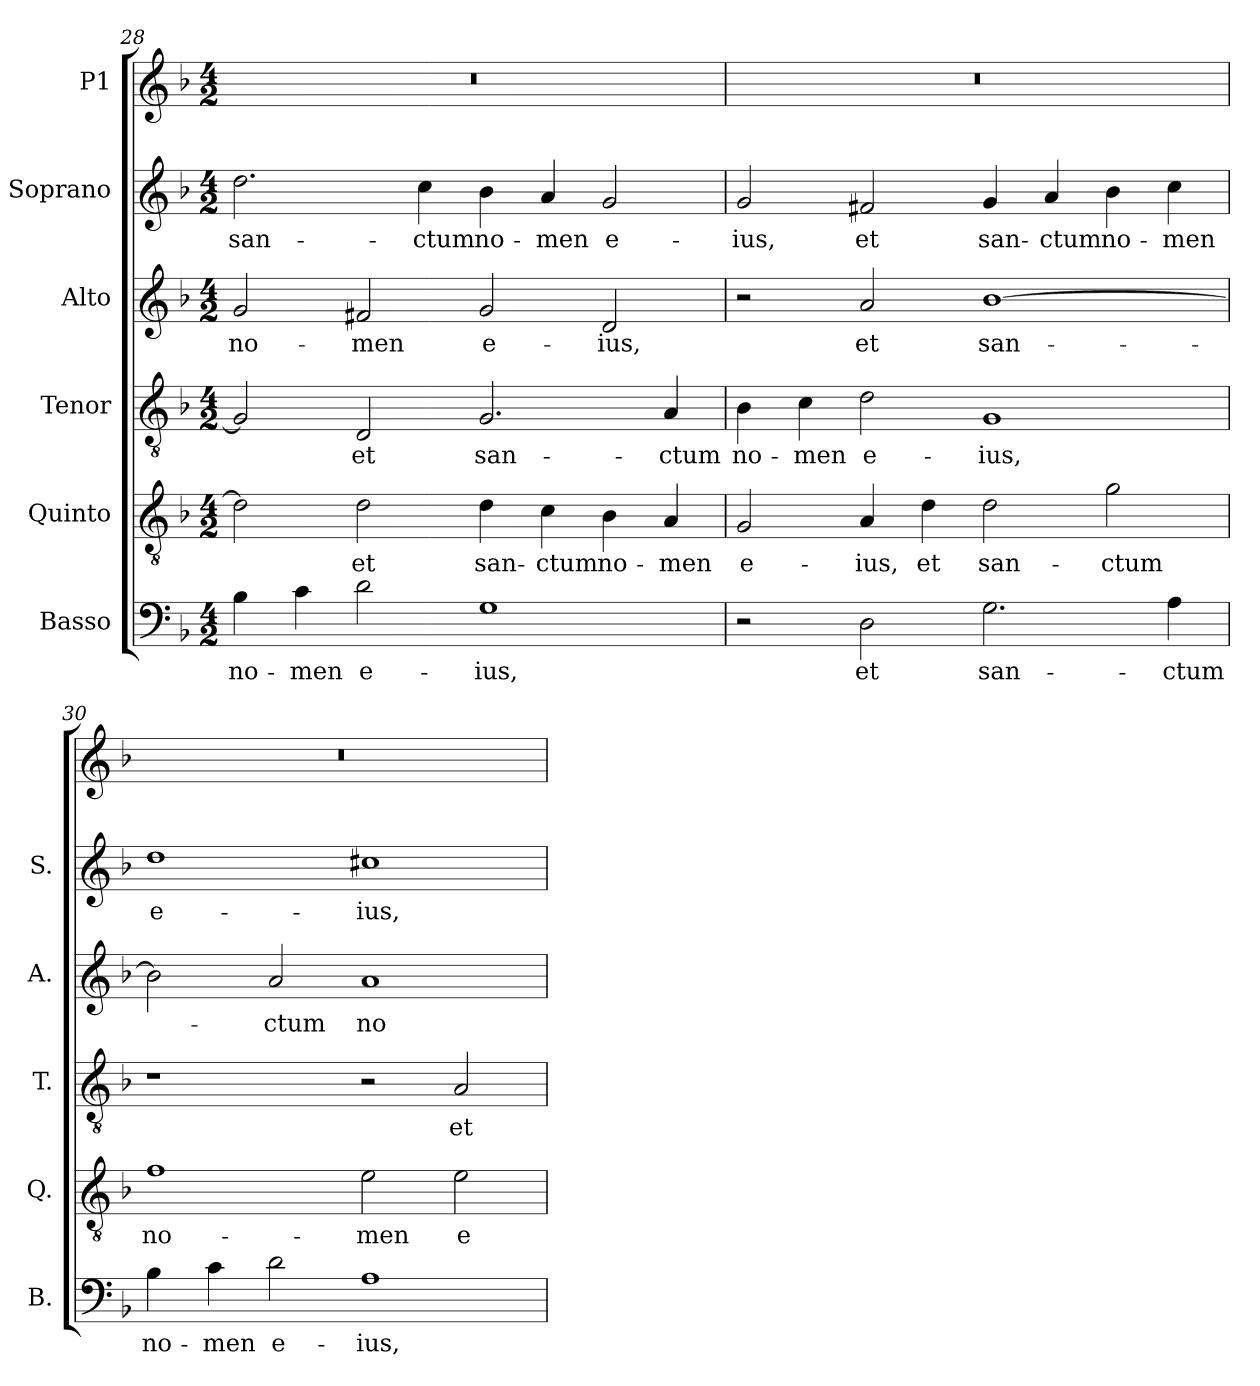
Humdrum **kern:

**kern	**text	**kern	**text	**kern	**text	**kern	**text	**kern	**text	**kern
*part6	*part6	*part5	*part5	*part4	*part4	*part3	*part3	*part2	*part2	*part1
*staff6	*staff6	*staff5	*staff5	*staff4	*staff4	*staff3	*staff3	*staff2	*staff2	*staff1
*I"Basso	*	*I"Quinto	*	*I"Tenor	*	*I"Alto	*	*I"Soprano	*	*I"P1
*I'B.	*	*I'Q.	*	*I'T.	*	*I'A.	*	*I'S.	*	*
!!LO:LB:g=z
*clefF4	*	*clefGv2	*	*clefGv2	*	*clefG2	*	*clefG2	*	*clefG2
*	*	*ITrd7c12	*	*ITrd7c12	*	*	*	*	*	*
*k[b-]	*	*k[b-]	*	*k[b-]	*	*k[b-]	*	*k[b-]	*	*k[b-]
*F:	*	*F:	*	*F:	*	*F:	*	*F:	*	*F:
*M4/2	*	*M4/2	*	*M4/2	*	*M4/2	*	*M4/2	*	*M4/2
=28	=28	=28	=28	=28	=28	=28	=28	=28	=28	=28
!	!LO:LY:b:color=#000000	!	!	!	!	!	!	!	!	!
!	!	!	!	!	!	!	!LO:LY:b:color=#000000	!	!	!
!	!	!	!	!	!	!	!	!	!LO:LY:b:color=#000000	!LO:N:vis=1
4B-i\	no-	2Di\]	.	2GGi/]	.	2gi/	no-	2.ddi\	san-	0r
!	!LO:LY:b:color=#000000	!	!	!	!	!	!	!	!	!
4ci\	-men	.	.	.	.	.	.	.	.	.
!	!LO:LY:b:color=#000000	!	!	!	!	!	!	!	!	!
!	!	!	!LO:LY:b:color=#000000	!	!	!	!	!	!	!
!	!	!	!	!	!LO:LY:b:color=#000000	!	!	!	!	!
!	!	!	!	!	!	!	!LO:LY:b:color=#000000	!	!	!
2di\	e-	2Di\	et	2DDi/	et	2f#Xi/	-men	.	.	.
!	!	!	!	!	!	!	!	!	!LO:LY:b:color=#000000	!
.	.	.	.	.	.	.	.	4cci\	-ctum	.
!	!LO:LY:b:color=#000000	!	!	!	!	!	!	!	!	!
!	!	!	!LO:LY:b:color=#000000	!	!	!	!	!	!	!
!	!	!	!	!	!LO:LY:b:color=#000000	!	!	!	!	!
!	!	!	!	!	!	!	!LO:LY:b:color=#000000	!	!	!
!	!	!	!	!	!	!	!	!	!LO:LY:b:color=#000000	!
1Gi	-ius,	4Di\	san-	2.GGi/	san-	2gi/	e-	4b-i\	no-	.
!	!	!	!LO:LY:b:color=#000000	!	!	!	!	!	!	!
!	!	!	!	!	!	!	!	!	!LO:LY:b:color=#000000	!
.	.	4Ci\	-ctum	.	.	.	.	4ai/	-men	.
!	!	!	!LO:LY:b:color=#000000	!	!	!	!	!	!	!
!	!	!	!	!	!	!	!LO:LY:b:color=#000000	!	!	!
!	!	!	!	!	!	!	!	!	!LO:LY:b:color=#000000	!
.	.	4BB-i\	no-	.	.	2di/	-ius,	2gi/	e-	.
!	!	!	!LO:LY:b:color=#000000	!	!	!	!	!	!	!
!	!	!	!	!	!LO:LY:b:color=#000000	!	!	!	!	!
.	.	4AAi/	-men	4AAi/	-ctum	.	.	.	.	.
=29	=29	=29	=29	=29	=29	=29	=29	=29	=29	=29
!	!	!	!LO:LY:b:color=#000000	!	!	!	!	!	!	!
!	!	!	!	!	!LO:LY:b:color=#000000	!	!	!	!	!
!	!	!	!	!	!	!	!	!	!LO:LY:b:color=#000000	!LO:N:vis=1
2r	.	2GGi/	e-	4BB-i\	no-	2r	.	2gi/	-ius,	0r
!	!	!	!	!	!LO:LY:b:color=#000000	!	!	!	!	!
.	.	.	.	4Ci\	-men	.	.	.	.	.
!	!LO:LY:b:color=#000000	!	!	!	!	!	!	!	!	!
!	!	!	!LO:LY:b:color=#000000	!	!	!	!	!	!	!
!	!	!	!	!	!LO:LY:b:color=#000000	!	!	!	!	!
!	!	!	!	!	!	!	!LO:LY:b:color=#000000	!	!	!
!	!	!	!	!	!	!	!	!	!LO:LY:b:color=#000000	!
2Di\	et	4AAi/	-ius,	2Di\	e-	2ai/	et	2f#Xi/	et	.
!	!	!	!LO:LY:b:color=#000000	!	!	!	!	!	!	!
.	.	4Di\	et	.	.	.	.	.	.	.
!	!LO:LY:b:color=#000000	!	!	!	!	!	!	!	!	!
!	!	!	!LO:LY:b:color=#000000	!	!	!	!	!	!	!
!	!	!	!	!	!LO:LY:b:color=#000000	!	!	!	!	!
!	!	!	!	!	!	!	!LO:LY:b:color=#000000	!	!	!
!	!	!	!	!	!	!	!	!	!LO:LY:b:color=#000000	!
2.Gi\	san-	2Di\	san-	1GGi	-ius,	[1b-i	san-	4gi/	san-	.
!	!	!	!	!	!	!	!	!	!LO:LY:b:color=#000000	!
.	.	.	.	.	.	.	.	4ai/	-ctum	.
!	!	!	!LO:LY:b:color=#000000	!	!	!	!	!	!	!
!	!	!	!	!	!	!	!	!	!LO:LY:b:color=#000000	!
.	.	2Gi\	-ctum	.	.	.	.	4b-i\	no-	.
!	!LO:LY:b:color=#000000	!	!	!	!	!	!	!	!	!
!	!	!	!	!	!	!	!	!	!LO:LY:b:color=#000000	!
4Ai\	-ctum	.	.	.	.	.	.	4cci\	-men	.
=30	=30	=30	=30	=30	=30	=30	=30	=30	=30	=30
!	!LO:LY:b:color=#000000	!	!	!	!	!	!	!	!	!
!	!	!	!LO:LY:b:color=#000000	!	!	!	!	!	!	!
!	!	!	!	!	!	!	!	!	!LO:LY:b:color=#000000	!LO:N:vis=1
4B-i\	no-	1Fi	no-	1r	.	2b-i\]	.	1ddi	e-	0r
!	!LO:LY:b:color=#000000	!	!	!	!	!	!	!	!	!
4ci\	-men	.	.	.	.	.	.	.	.	.
!	!LO:LY:b:color=#000000	!	!	!	!	!	!	!	!	!
!	!	!	!	!	!	!	!LO:LY:b:color=#000000	!	!	!
2di\	e-	.	.	.	.	2ai/	-ctum	.	.	.
!	!LO:LY:b:color=#000000	!	!	!	!	!	!	!	!	!
!	!	!	!LO:LY:b:color=#000000	!	!	!	!	!	!	!
!	!	!	!	!	!	!	!LO:LY:b:color=#000000	!	!	!
!	!	!	!	!	!	!	!	!	!LO:LY:b:color=#000000	!
1Ai	-ius,	2Ei\	-men	2r	.	1ai	no-	1cc#Xi	-ius,	.
!	!	!	!LO:LY:b:color=#000000	!	!	!	!	!	!	!
!	!	!	!	!	!LO:LY:b:color=#000000	!	!	!	!	!
.	.	2Ei\	e-	2AAi/	et	.	.	.	.	.
=	=	=	=	=	=	=	=	=	=	=
*-	*-	*-	*-	*-	*-	*-	*-	*-	*-	*-
